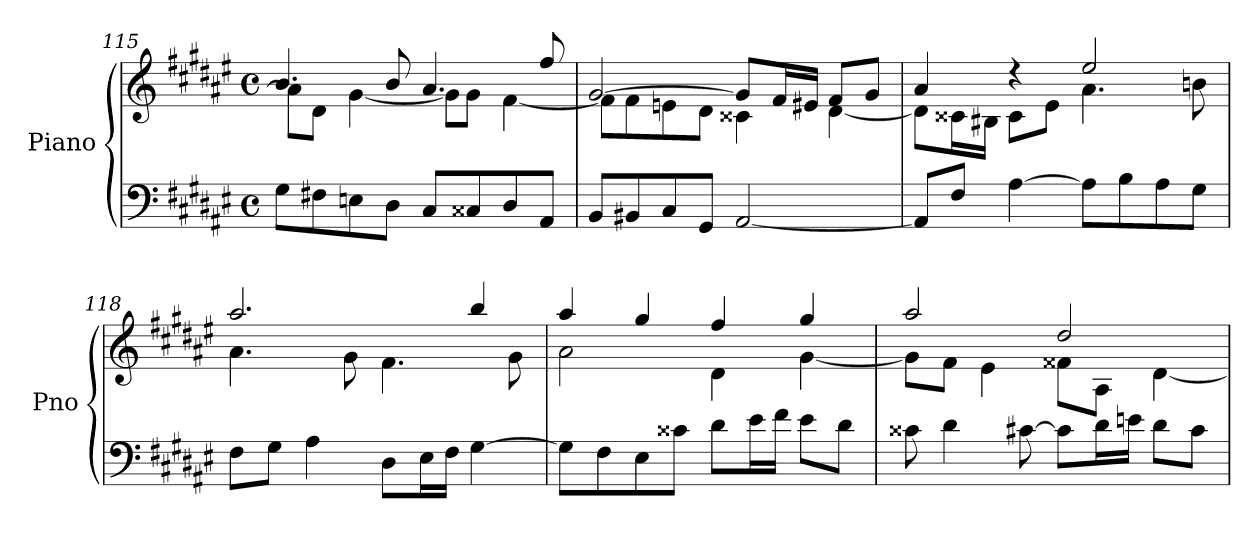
**kern	**kern
*part1	*part1
*staff2	*staff1
*I"Piano	*
*I'Pno	*
*clefF4	*clefG2
*k[f#c#g#d#a#e#]	*k[f#c#g#d#a#e#]
*M4/4	*M4/4
*met(c)	*met(c)
=115	=115
*	*^
8G#\L	4.b/	8a#\L]
8F#X\	.	8d#\J
8En\	.	[4g#\
8D#\J	8b/	.
8C#/L	4.a#/	8g#\L]
8C##X/	.	8g#\J
8D#/	.	[4f#\
8AA#/J	8ff#/	.
!!LO:LB:g=z	!!
=116	=116	=116
8BB/L	[2g#/	8f#\L]
8BB#X/	.	8f#\
8C#/	.	8en\
8GG#/J	.	8d#\J
[2AA#/	8g#/L]	4c##X\
.	16f#/L	.
.	16e#X/JJ	.
.	8f#/L	[4d#\
.	8g#/J	.
=117	=117	=117
8AA#/L]	4a#/	8d#\L]
8F#/J	.	16c##X\L
.	.	16B#X\JJ
[4A#\	4r	8c##\L
.	.	8e#\J
8A#\L]	2ee#/	4.a#\
8B\	.	.
8A#\	.	.
8G#\J	.	8bn\
=118	=118	=118
8F#\L	2.aa#/	4.a#\
8G#\J	.	.
4A#\	.	.
.	.	8g#\
8D#\L	.	4.f#\
16E#\L	.	.
16F#\JJ	.	.
[4G#\	4bb/	.
.	.	8g#\
=119	=119	=119
8G#\L]	4aa#/	2a#\
8F#\	.	.
8E#\	4gg#/	.
8c##X\J	.	.
8d#\L	4ff#/	4d#\
16e#\L	.	.
16f#\JJ	.	.
8e#\L	4gg#/	[4g#\
8d#\J	.	.
!!LO:LB:g=z	!!
=120	=120	=120
8c##X\	2aa#/	8g#\L]
4d#\	.	8f#\J
.	.	4e#\
[8c#X\	.	.
8c#\L]	2dd#/	8f##X\L
16d#\L	.	8A#\J
16en\JJ	.	.
8d#\L	.	[4d#\
8c#\J	.	.
*	*v	*v
=	=
*-	*-
